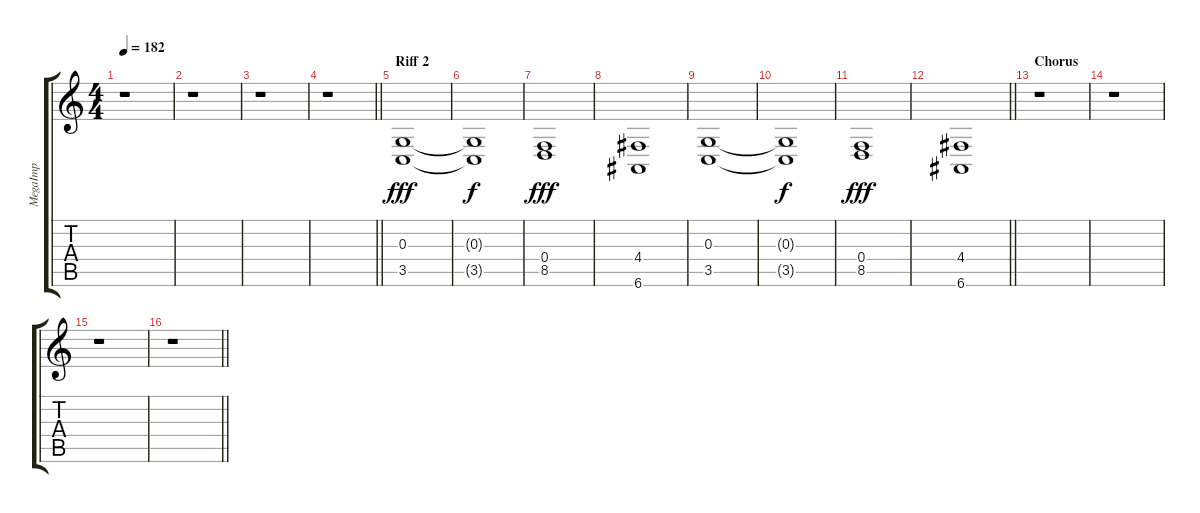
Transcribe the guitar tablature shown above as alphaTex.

\track ("MegaImp" "MegaImp") {instrument pad3polysynth}
\staff {score tabs}
\tuning (E4 B3 G3 D3 A2 E2) {hide}
\ts (4 4)
\tempo 182
\clef g2
\ks c
r.1{dy fff} |
r.1 |
r.1 |
\barLineRight lightlight
r.1 |
\section ("" "Riff 2")
(0.3 3.5).1 |
(0.3{t} 3.5{t}).1{dy f} |
(0.4 8.5).1{dy fff} |
(4.4 6.6).1 |
(0.3 3.5).1 |
(0.3{t} 3.5{t}).1{dy f} |
(0.4 8.5).1{dy fff} |
\barLineRight lightlight
(4.4 6.6).1 |
\section ("" "Chorus")
r.1 |
r.1 |
r.1 |
\barLineRight lightlight
r.1
